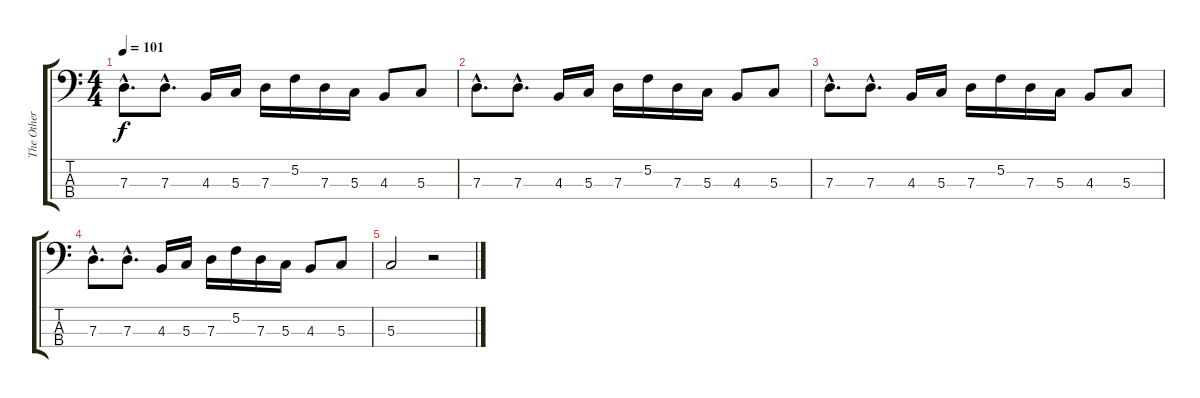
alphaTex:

\track ("The Other Guy" "The Other ") {instrument electricbasspick}
\staff {score tabs}
\tuning (F2 C2 G1 D1) {hide}
\ts (4 4)
\tempo 101
\clef f4
\ks c
7.3{hac}.8{d dy f} 7.3{hac}.8{d} 4.3.16 5.3.16 7.3.16 5.2.16 7.3.16 5.3.16 4.3.8 5.3.8 |
7.3{hac}.8{d} 7.3{hac}.8{d} 4.3.16 5.3.16 7.3.16 5.2.16 7.3.16 5.3.16 4.3.8 5.3.8 |
7.3{hac}.8{d} 7.3{hac}.8{d} 4.3.16 5.3.16 7.3.16 5.2.16 7.3.16 5.3.16 4.3.8 5.3.8 |
7.3{hac}.8{d} 7.3{hac}.8{d} 4.3.16 5.3.16 7.3.16 5.2.16 7.3.16 5.3.16 4.3.8 5.3.8 |
5.3.2 r.2
